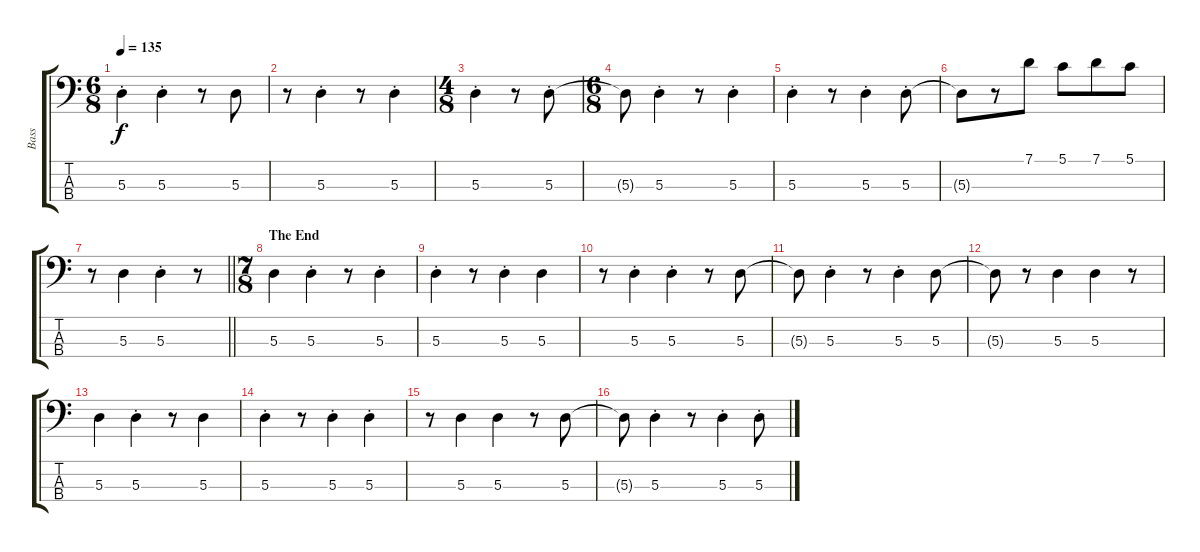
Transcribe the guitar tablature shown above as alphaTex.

\track ("Bass" "Bass") {instrument electricbasspick}
\staff {score tabs}
\tuning (G2 D2 A1 D1) {hide}
\ts (6 8)
\tempo 135
\clef f4
\ks c
5.3{st}.4{dy f} 5.3{st}.4 r.8 5.3.8 |
r.8 5.3{st}.4 r.8 5.3{st}.4 |
\ts (4 8)
5.3{st}.4 r.8 5.3{st}.8 |
\ts (6 8)
5.3{t}.8 5.3{st}.4 r.8 5.3{st}.4 |
5.3{st}.4 r.8 5.3{st}.4 5.3{st}.8 |
5.3{t}.8 r.8 7.1.8 5.1.8 7.1.8 5.1.8 |
\barLineRight lightlight
r.8 5.3.4 5.3{st}.4 r.8 |
\ts (7 8)
\section ("" "The End")
5.3.4 5.3{st}.4 r.8 5.3{st}.4 |
5.3{st}.4 r.8 5.3{st}.4 5.3.4 |
r.8 5.3{st}.4 5.3{st}.4 r.8 5.3.8 |
5.3{t}.8 5.3{st}.4 r.8 5.3{st}.4 5.3.8 |
5.3{t}.8 r.8 5.3.4 5.3.4 r.8 |
5.3.4 5.3{st}.4 r.8 5.3.4 |
5.3{st}.4 r.8 5.3{st}.4 5.3{st}.4 |
r.8 5.3.4 5.3.4 r.8 5.3.8 |
5.3{t}.8 5.3{st}.4 r.8 5.3{st}.4 5.3{st}.8
